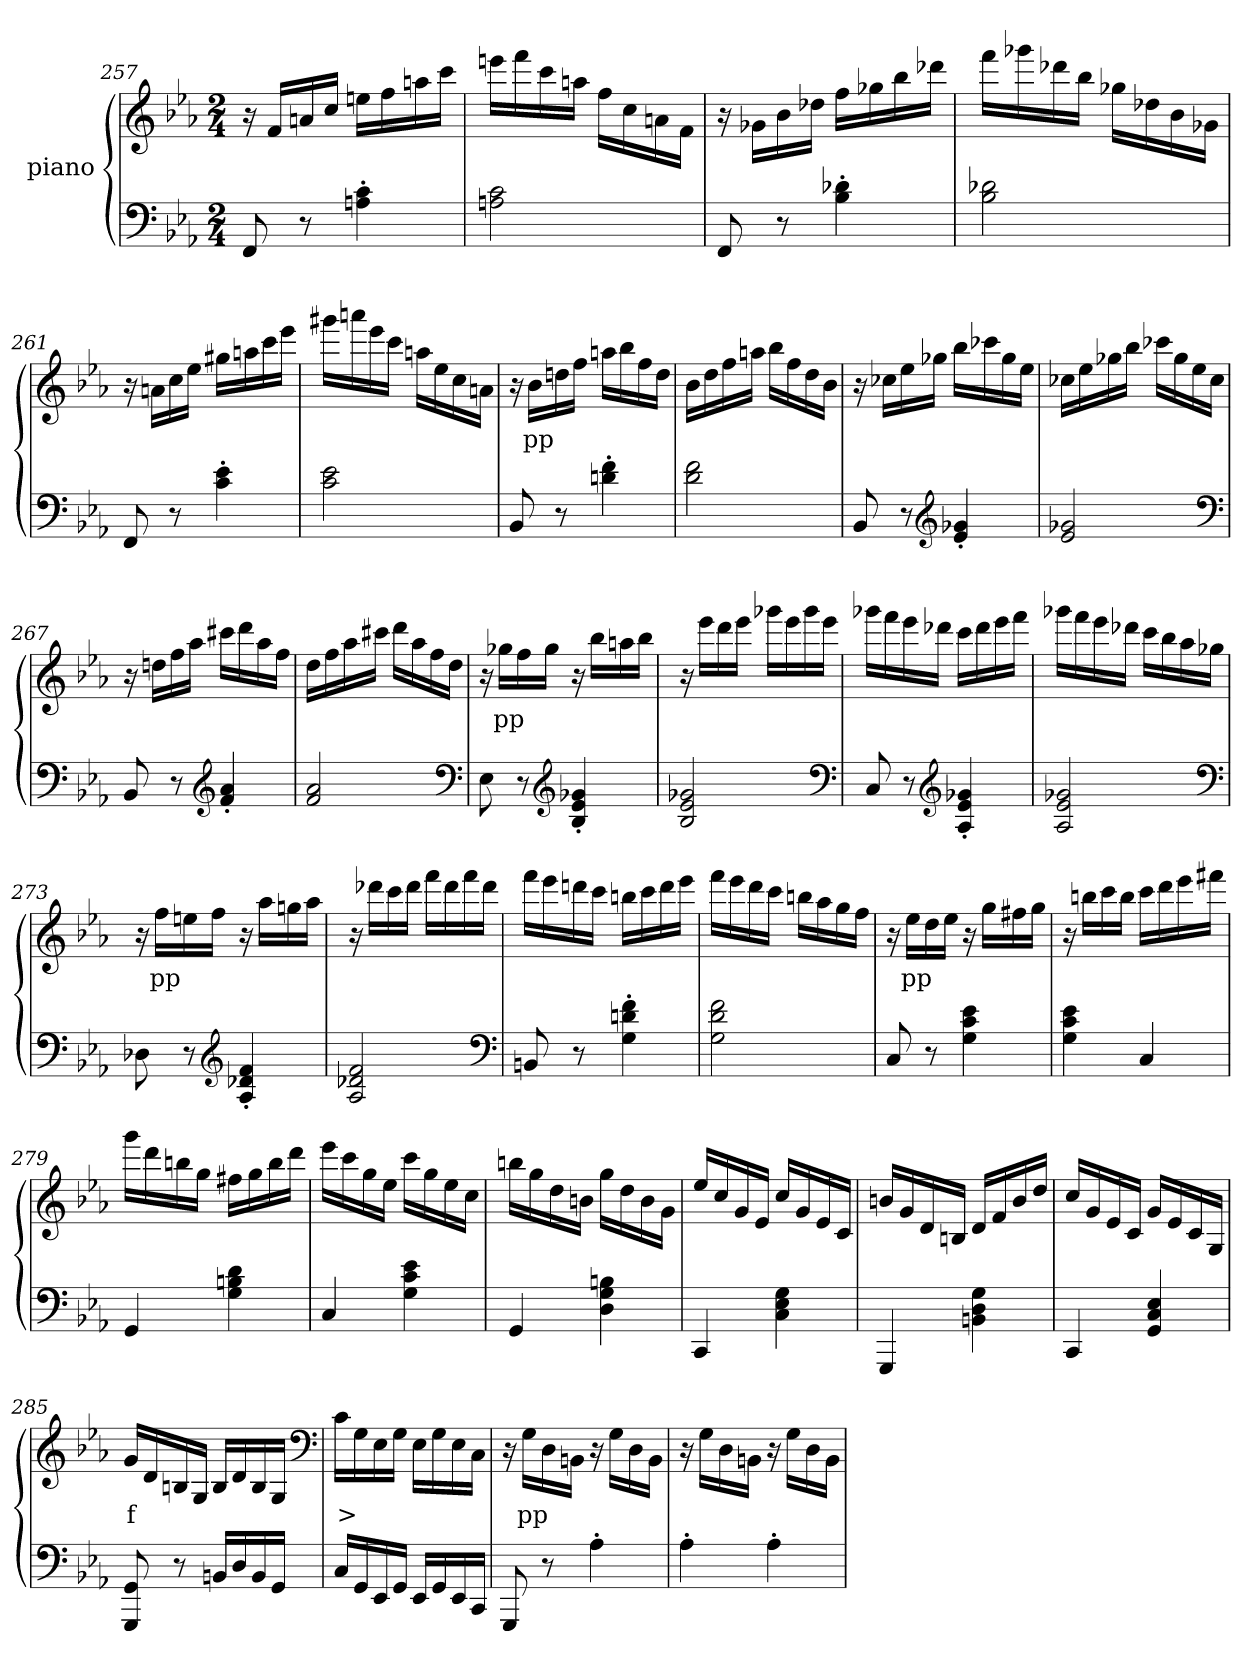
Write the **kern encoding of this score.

**kern	**kern	**text
*part2	*part1	*part1
*staff2	*staff1	*staff1
*	*I"piano	*
*clefF4	*clefG2	*
*k[b-e-a-]	*k[b-e-a-]	*
*c:	*c:	*
*M2/4	*M2/4	*
=257	=257	=257
8FF	16r	.
.	16fLL	.
8r	16an	.
.	16ccJJ	.
4An'> 4c'>	16eenLL	.
.	16ff	.
.	16aan	.
.	16cccJJ	.
=258	=258	=258
2An 2c	16eeenLL	.
.	16fff	.
.	16ccc	.
.	16aanJJ	.
.	16ffLL	.
.	16cc	.
.	16an	.
.	16fJJ	.
=259	=259	=259
8FF	16r	.
.	16g-XLL	.
8r	16b-	.
.	16dd-XJJ	.
4B-'> 4d-X'>	16ffLL	.
.	16gg-	.
.	16bb-	.
.	16ddd-JJ	.
=260	=260	=260
2B- 2d-X	16fffLL	.
.	16ggg-X	.
.	16ddd-X	.
.	16bb-JJ	.
.	16gg-LL	.
.	16dd-	.
.	16b-	.
.	16g-JJ	.
=261	=261	=261
8FF	16r	.
.	16anLL	.
8r	16cc	.
.	16ee-JJ	.
4c'> 4e-'>	16gg#XLL	.
.	16aan	.
.	16ccc	.
.	16eee-JJ	.
=262	=262	=262
2c 2e-	16ggg#XLL	.
.	16aaan	.
.	16eee-	.
.	16cccJJ	.
.	16aanLL	.
.	16ee-	.
.	16cc	.
.	16anJJ	.
=263	=263	=263
8BB-	16r	.
.	16b-LL	pp
8r	16ddn	.
.	16ffJJ	.
4dn'> 4f'>	16aanLL	.
.	16bb-	.
.	16ff	.
.	16ddJJ	.
=264	=264	=264
2d 2f	16b-LL	.
.	16dd	.
.	16ff	.
.	16aanJJ	.
.	16bb-LL	.
.	16ff	.
.	16dd	.
.	16b-JJ	.
=265	=265	=265
8BB-	16r	.
.	16cc-XLL	.
8r	16ee-	.
.	16gg-XJJ	.
*clefG2	*	*
4e-'> 4g-X'>	16bb-LL	.
.	16ccc-	.
.	16gg-	.
.	16ee-JJ	.
=266	=266	=266
2e- 2g-X	16cc-XLL	.
.	16ee-	.
.	16gg-X	.
.	16bb-JJ	.
.	16ccc-LL	.
.	16gg-	.
.	16ee-	.
.	16cc-JJ	.
*clefF4	*	*
=267	=267	=267
8BB-	16r	.
.	16ddnLL	.
8r	16ff	.
.	16aa-JJ	.
*clefG2	*	*
4f'> 4a-'>	16ccc#XLL	.
.	16ddd	.
.	16aa-	.
.	16ffJJ	.
=268	=268	=268
2f 2a-	16ddLL	.
.	16ff	.
.	16aa-	.
.	16ccc#XJJ	.
.	16dddLL	.
.	16aa-	.
.	16ff	.
.	16ddJJ	.
*clefF4	*	*
=269	=269	=269
8E-	16r	.
.	16gg-XLL	pp
8r	16ff	.
.	16gg-JJ	.
*clefG2	*	*
4B-'> 4e-'> 4g-X'>	16r	.
.	16bb-LL	.
.	16aan	.
.	16bb-JJ	.
=270	=270	=270
2B- 2e- 2g-X	16r	.
.	16eee-LL	.
.	16ddd	.
.	16eee-JJ	.
.	16ggg-XLL	.
.	16eee-	.
.	16ggg-	.
.	16eee-JJ	.
*clefF4	*	*
=271	=271	=271
8C	16ggg-XLL	.
.	16fff	.
8r	16eee-	.
.	16ddd-XJJ	.
*clefG2	*	*
4A-'> 4e-'> 4g-X'>	16cccLL	.
.	16ddd-	.
.	16eee-	.
.	16fffJJ	.
=272	=272	=272
2A- 2e- 2g-X	16ggg-XLL	.
.	16fff	.
.	16eee-	.
.	16ddd-XJJ	.
.	16cccLL	.
.	16bb-	.
.	16aa-	.
.	16gg-JJ	.
*clefF4	*	*
=273	=273	=273
8D-X	16r	.
.	16ffLL	pp
8r	16een	.
.	16ffJJ	.
*clefG2	*	*
4A-'> 4d-'> 4f'>	16r	.
.	16aa-LL	.
.	16ggn	.
.	16aa-JJ	.
=274	=274	=274
2A- 2d-X 2f	16r	.
.	16ddd-XLL	.
.	16ccc	.
.	16ddd-JJ	.
.	16fffLL	.
.	16ddd-	.
.	16fff	.
.	16ddd-JJ	.
*clefF4	*	*
=275	=275	=275
8BBn	16fffLL	.
.	16eee-	.
8r	16dddn	.
.	16cccJJ	.
4G'> 4dn'> 4f'>	16bbnLL	.
.	16ccc	.
.	16ddd	.
.	16eee-JJ	.
=276	=276	=276
2G 2d 2f	16fffLL	.
.	16eee-	.
.	16ddd	.
.	16cccJJ	.
.	16bbnLL	.
.	16aa-	.
.	16gg	.
.	16ffJJ	.
=277	=277	=277
8C	16r	.
.	16ee-LL	pp
8r	16dd	.
.	16ee-JJ	.
4G 4c 4e-	16r	.
.	16ggLL	.
.	16ff#X	.
.	16ggJJ	.
=278	=278	=278
4G 4c 4e-	16r	.
.	16bbnLL	.
.	16ccc	.
.	16bbJJ	.
4C	16cccLL	.
.	16ddd	.
.	16eee-	.
.	16fff#XJJ	.
=279	=279	=279
4GG	16gggLL	.
.	16ddd	.
.	16bbn	.
.	16ggJJ	.
4G 4Bn 4d	16ff#XLL	.
.	16gg	.
.	16bb	.
.	16dddJJ	.
=280	=280	=280
4C	16eee-LL	.
.	16ccc	.
.	16gg	.
.	16ee-JJ	.
4G 4c 4e-	16cccLL	.
.	16gg	.
.	16ee-	.
.	16ccJJ	.
=281	=281	=281
4GG	16bbnLL	.
.	16gg	.
.	16dd	.
.	16bnJJ	.
4D 4G 4Bn	16ggLL	.
.	16dd	.
.	16b	.
.	16gJJ	.
=282	=282	=282
4CC	16ee-LL	.
.	16cc	.
.	16g	.
.	16e-JJ	.
4C 4E- 4G	16ccLL	.
.	16g	.
.	16e-	.
.	16cJJ	.
=283	=283	=283
4GGG	16bnLL	.
.	16g	.
.	16d	.
.	16BnJJ	.
4BBn 4D 4G	16dLL	.
.	16f	.
.	16b	.
.	16ddJJ	.
=284	=284	=284
4CC	16ccLL	.
.	16g	.
.	16e-	.
.	16cJJ	.
4GG 4C 4E-	16gLL	.
.	16e-	.
.	16c	.
.	16GJJ	.
=285	=285	=285
8GGG 8GG	16gLL	f
.	16d	.
8r	16Bn	.
.	16GJJ	.
16BBnLL	16BLL	.
16D	16d	.
16BB	16B	.
16GGJJ	16GJJ	.
*	*clefF4	*
=286	=286	=286
16CLL	16cLL	>
16GG	16G	.
16EE-	16E-	.
16GGJJ	16GJJ	.
16EE-LL	16E-LL	.
16GG	16G	.
16EE-	16E-	.
16CCJJ	16CJJ	.
=287	=287	=287
8GGG	16r	.
.	16GLL	pp
8r	16D	.
.	16BBnJJ	.
4A-'>	16r	.
.	16GLL	.
.	16D	.
.	16BBJJ	.
=288	=288	=288
4A-'>	16r	.
.	16GLL	.
.	16D	.
.	16BBnJJ	.
4A-'>	16r	.
.	16GLL	.
.	16D	.
.	16BBJJ	.
=	=	=
*-	*-	*-
